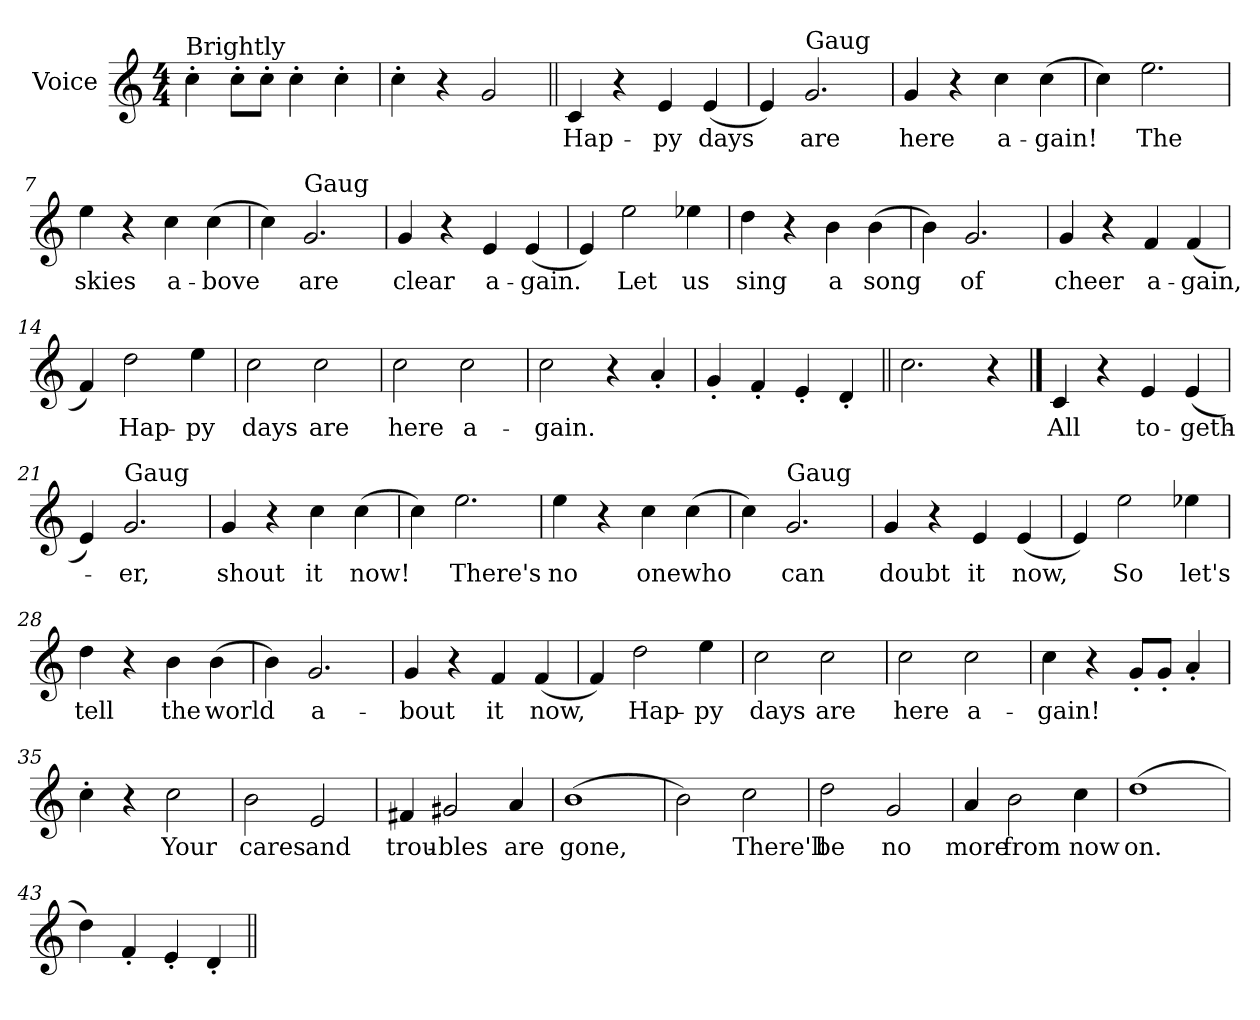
**kern	**text
*part1	*part1
*staff1	*staff1
*I"Voice	*
*I'Vo.	*
*clefG2	*
*k[]	*
*C:	*
*M4/4	*
=1	=1
!LO:TX:a:t=Brightly	!
4cc'\	.
8cc'\L	.
8cc'\J	.
4cc'\	.
4cc'\	.
=2	=2
4cc'\	.
4r	.
2g/	.
=3||	=3||
4c/	Hap-
4r	.
4e/	-py
(4e/	days
=4	=4
4e/)	.
!LO:TX:a:t=Gaug	!
2.g/	are
=5	=5
4g/	here
4r	.
4cc\	a-
(4cc\	-gain!
=6	=6
4cc\)	.
2.ee\	The
!!LO:LB:g=z
=7	=7
4ee\	skies
4r	.
4cc\	a-
(4cc\	-bove
=8	=8
4cc\)	.
!LO:TX:a:t=Gaug	!
2.g/	are
=9	=9
4g/	clear
4r	.
4e/	a-
(4e/	-gain.
=10	=10
4e/)	.
2ee\	Let
4ee-X\	us
=11	=11
4dd\	sing
4r	.
4b\	a
(4b\	song
=12	=12
4b\)	.
2.g/	of
!!LO:LB:g=z
=13	=13
4g/	cheer
4r	.
4f/	a-
(4f/	-gain,
=14	=14
4f/)	.
2dd\	Hap-
4ee\	-py
=15	=15
2cc\	days
2cc\	are
=16	=16
2cc\	here
2cc\	a-
=17	=17
2cc\	-gain.
4r	.
4a'/	.
=18	=18
4g'/	.
4f'/	.
4e'/	.
4d'/	.
=19||	=19||
2.cc\	.
4r	.
!!LO:LB:g=z
==20	==20
4c/	All
4r	.
4e/	to-
(4e/	-geth-
=21	=21
4e/)	.
!LO:TX:a:t=Gaug	!
2.g/	-er,
=22	=22
4g/	shout
4r	.
4cc\	it
(4cc\	now!
=23	=23
4cc\)	.
2.ee\	There's
=24	=24
4ee\	no
4r	.
4cc\	one
(4cc\	who
=25	=25
4cc\)	.
!LO:TX:a:t=Gaug	!
2.g/	can
!!LO:LB:g=z
=26	=26
4g/	doubt
4r	.
4e/	it
(4e/	now,
=27	=27
4e/)	.
2ee\	So
4ee-X\	let's
=28	=28
4dd\	tell
4r	.
4b\	the
(4b\	world
=29	=29
4b\)	.
2.g/	a-
=30	=30
4g/	-bout
4r	.
4f/	it
(4f/	now,
=31	=31
4f/)	.
2dd\	Hap-
4ee\	-py
!!LO:LB:g=z
=32	=32
2cc\	days
2cc\	are
=33	=33
2cc\	here
2cc\	a-
=34	=34
4cc\	-gain!
4r	.
8g'/L	.
8g'/J	.
4a'/	.
=35	=35
4cc'\	.
4r	.
2cc\	Your
=36	=36
2b\	cares
2e/	and
=37	=37
4f#X/	trou-
2g#X/	-bles
4a/	are
=38	=38
(1b	gone,
!!LO:LB:g=z
=39	=39
2b\)	.
2cc\	There'll
=40	=40
2dd\	be
2g/	no
=41	=41
4a/	more
2b\	from
4cc\	now
=42	=42
(1dd	on.
=43	=43
4dd\)	.
4f'/	.
4e'/	.
4d'/	.
=||	=||
*-	*-
